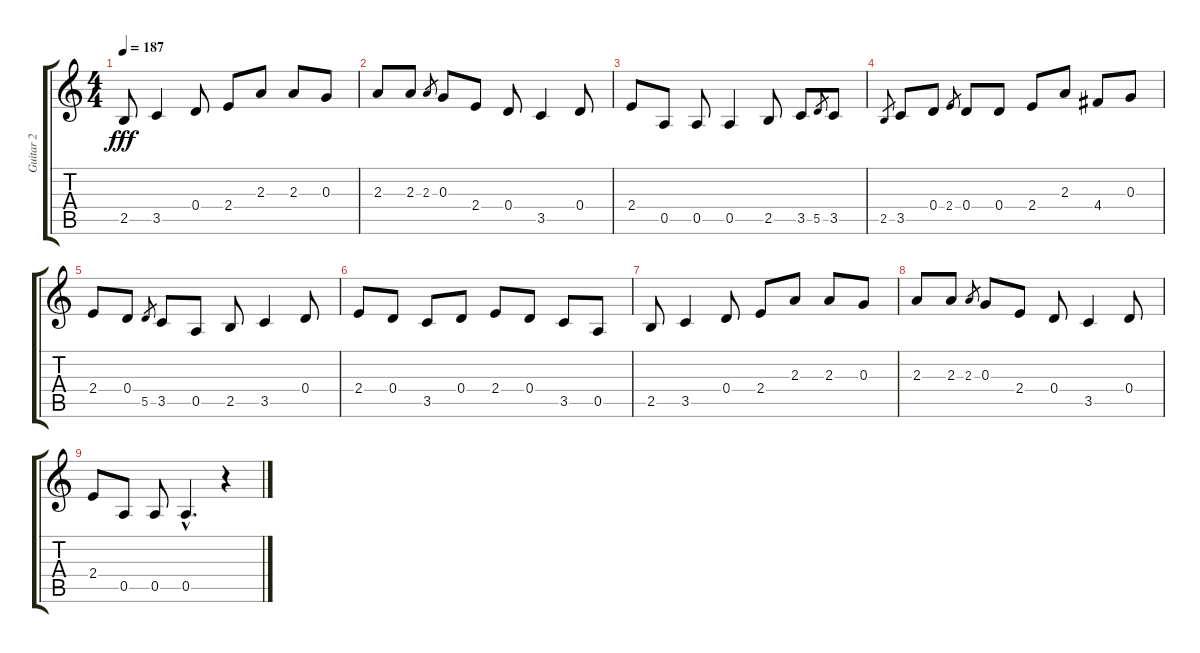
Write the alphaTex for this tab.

\track ("Guitar 2" "Guitar 2") {instrument electricguitarjazz}
\staff {score tabs}
\tuning (E4 B3 G3 D3 A2 E2) {hide}
\ts (4 4)
\tempo 187
\clef g2
\ks c
2.5.8{dy fff} 3.5.4 0.4.8 2.4.8 2.3.8 2.3.8 0.3.8 |
2.3.8 2.3.8 2.3.8{gr} 0.3.8 2.4.8 0.4.8 3.5.4 0.4.8 |
2.4.8 0.5.8 0.5.8 0.5.4 2.5.8 3.5.8 5.5.8{gr} 3.5.8 |
2.5.8{gr} 3.5.8 0.4.8 2.4.8{gr} 0.4.8 0.4.8 2.4.8 2.3.8 4.4.8 0.3.8 |
2.4.8 0.4.8 5.5.8{gr} 3.5.8 0.5.8 2.5.8 3.5.4 0.4.8 |
2.4.8 0.4.8 3.5.8 0.4.8 2.4.8 0.4.8 3.5.8 0.5.8 |
2.5.8 3.5.4 0.4.8 2.4.8 2.3.8 2.3.8 0.3.8 |
2.3.8 2.3.8 2.3.8{gr} 0.3.8 2.4.8 0.4.8 3.5.4 0.4.8 |
2.4.8 0.5.8 0.5.8 0.5{hac}.4{d} r.4
